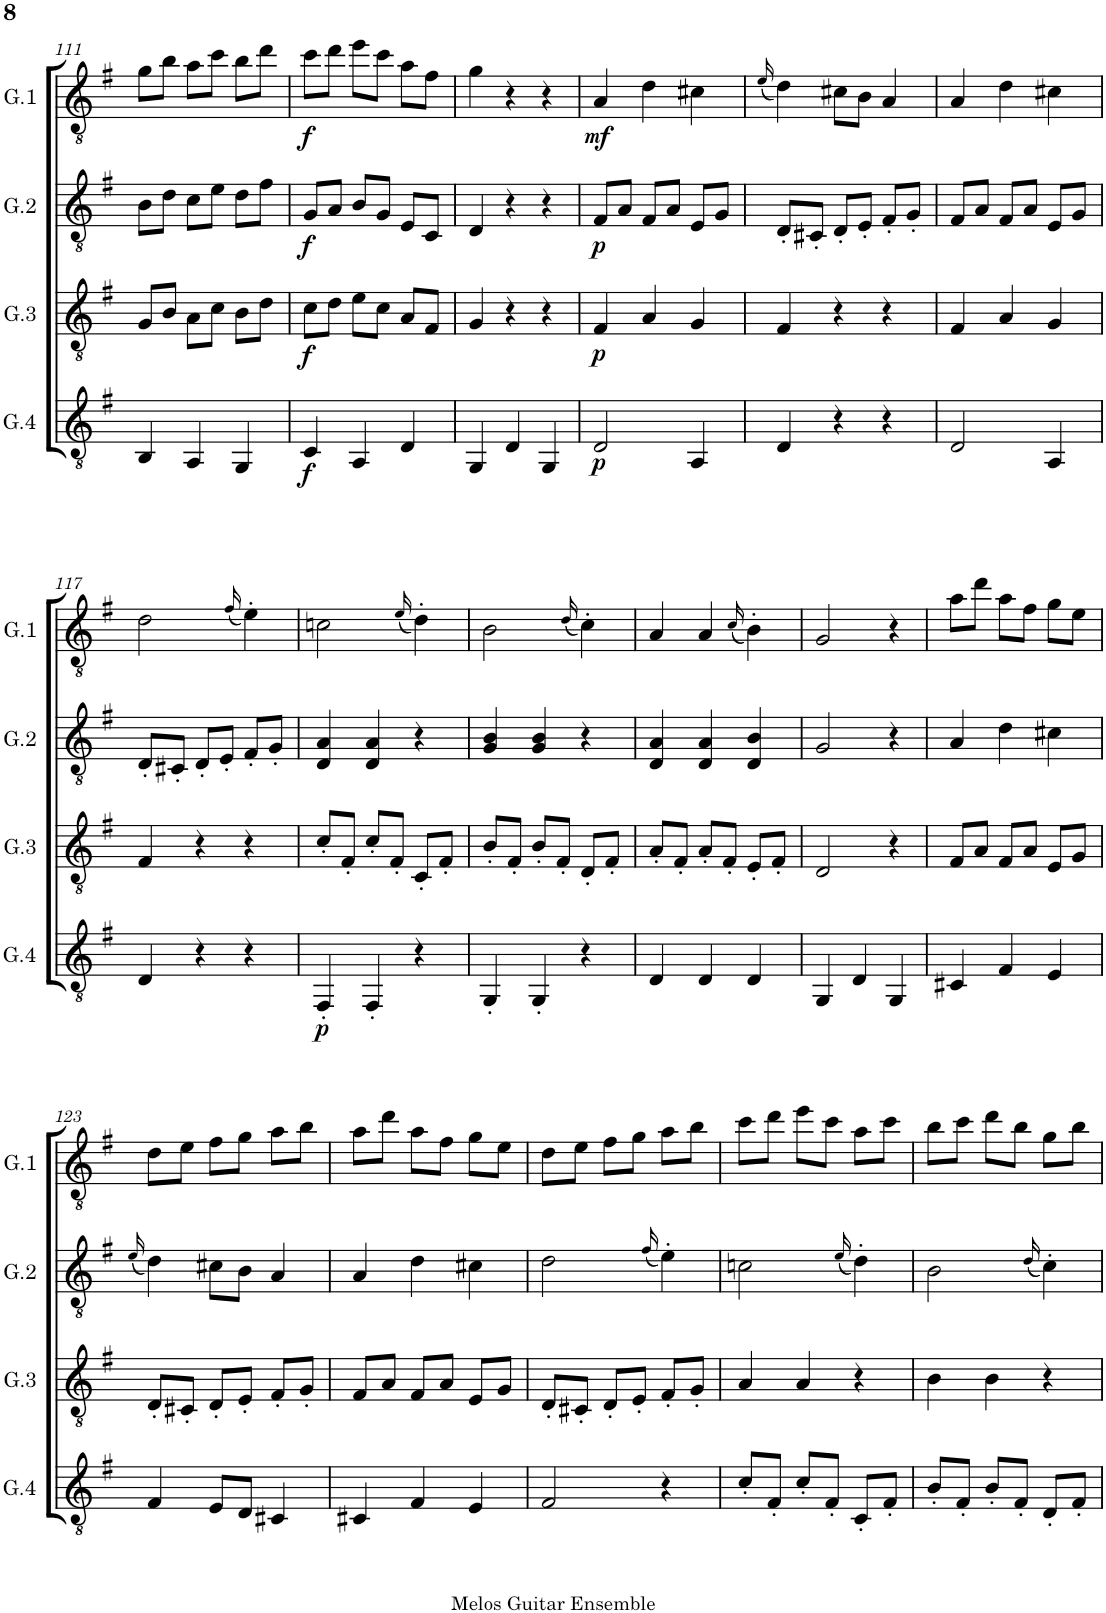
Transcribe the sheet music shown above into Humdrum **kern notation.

**kern	**dynam	**kern	**dynam	**kern	**dynam	**kern	**dynam
*part4	*part4	*part3	*part3	*part2	*part2	*part1	*part1
*staff4	*staff4	*staff3	*staff3	*staff2	*staff2	*staff1	*staff1
*I"G.4	*	*I"G.3	*	*I"G.2	*	*I"G.1	*
*I'G.4	*	*I'G.3	*	*I'G.2	*	*I'G.1	*
!!LO:PB:g=z
*clefGv2	*	*clefGv2	*	*clefGv2	*	*clefGv2	*
*k[f#]	*	*k[f#]	*	*k[f#]	*	*k[f#]	*
*M3/4	*	*M3/4	*	*M3/4	*	*M3/4	*
=111	=111	=111	=111	=111	=111	=111	=111
4BB/	.	8G/L	.	8B\L	.	8g\L	.
.	.	8B/J	.	8d\J	.	8b\J	.
4AA/	.	8A\L	.	8c\L	.	8a\L	.
.	.	8c\J	.	8e\J	.	8cc\J	.
4GG/	.	8B\L	.	8d\L	.	8b\L	.
.	.	8d\J	.	8f#\J	.	8dd\J	.
=112	=112	=112	=112	=112	=112	=112	=112
!	!LO:DY:b	!	!LO:DY:b	!	!LO:DY:b	!	!LO:DY:b
4C/	f	8c\L	f	8G/L	f	8cc\L	f
.	.	8d\J	.	8A/J	.	8dd\J	.
4AA/	.	8e\L	.	8B/L	.	8ee\L	.
.	.	8c\J	.	8G/J	.	8cc\J	.
4D/	.	8A/L	.	8E/L	.	8a\L	.
.	.	8F#/J	.	8C/J	.	8f#\J	.
=113	=113	=113	=113	=113	=113	=113	=113
4GG/	.	4G/	.	4D/	.	4g\	.
4D/	.	4r	.	4r	.	4r	.
4GG/	.	4r	.	4r	.	4r	.
=114	=114	=114	=114	=114	=114	=114	=114
!	!LO:DY:b	!	!LO:DY:b	!	!LO:DY:b	!	!LO:DY:b
2D/	p	4F#/	p	8F#/L	p	4A/	mf
.	.	.	.	8A/J	.	.	.
.	.	4A/	.	8F#/L	.	4d\	.
.	.	.	.	8A/J	.	.	.
4AA/	.	4G/	.	8E/L	.	4c#X\	.
.	.	.	.	8G/J	.	.	.
=115	=115	=115	=115	=115	=115	=115	=115
.	.	.	.	.	.	(16qe/	.
4D/	.	4F#/	.	8D'/L	.	4d\)	.
.	.	.	.	8C#X'/J	.	.	.
4r	.	4r	.	8D'/L	.	8c#X\L	.
.	.	.	.	8E'/J	.	8B\J	.
4r	.	4r	.	8F#'/L	.	4A/	.
.	.	.	.	8G'/J	.	.	.
=116	=116	=116	=116	=116	=116	=116	=116
2D/	.	4F#/	.	8F#/L	.	4A/	.
.	.	.	.	8A/J	.	.	.
.	.	4A/	.	8F#/L	.	4d\	.
.	.	.	.	8A/J	.	.	.
4AA/	.	4G/	.	8E/L	.	4c#X\	.
.	.	.	.	8G/J	.	.	.
!!LO:LB:g=z
=117	=117	=117	=117	=117	=117	=117	=117
4D/	.	4F#/	.	8D'/L	.	2d\	.
.	.	.	.	8C#X'/J	.	.	.
4r	.	4r	.	8D'/L	.	.	.
.	.	.	.	8E'/J	.	.	.
.	.	.	.	.	.	(16qf#/	.
4r	.	4r	.	8F#'/L	.	4e'\)	.
.	.	.	.	8G'/J	.	.	.
=118	=118	=118	=118	=118	=118	=118	=118
!	!LO:DY:b	!	!	!	!	!	!
4FF#'/	p	8c'/L	.	4D/ 4A/	.	2cn\	.
.	.	8F#'/J	.	.	.	.	.
4FF#'/	.	8c'/L	.	4D/ 4A/	.	.	.
.	.	8F#'/J	.	.	.	.	.
.	.	.	.	.	.	(16qe/	.
4r	.	8C'/L	.	4r	.	4d'\)	.
.	.	8F#'/J	.	.	.	.	.
=119	=119	=119	=119	=119	=119	=119	=119
4GG'/	.	8B'/L	.	4G/ 4B/	.	2B\	.
.	.	8F#'/J	.	.	.	.	.
4GG'/	.	8B'/L	.	4G/ 4B/	.	.	.
.	.	8F#'/J	.	.	.	.	.
.	.	.	.	.	.	(16qd/	.
4r	.	8D'/L	.	4r	.	4c'\)	.
.	.	8F#'/J	.	.	.	.	.
=120	=120	=120	=120	=120	=120	=120	=120
4D/	.	8A'/L	.	4D/ 4A/	.	4A/	.
.	.	8F#'/J	.	.	.	.	.
4D/	.	8A'/L	.	4D/ 4A/	.	4A/	.
.	.	8F#'/J	.	.	.	.	.
.	.	.	.	.	.	(16qc/	.
4D/	.	8E'/L	.	4D/ 4B/	.	4B'\)	.
.	.	8F#'/J	.	.	.	.	.
=121	=121	=121	=121	=121	=121	=121	=121
4GG/	.	2D/	.	2G/	.	2G/	.
4D/	.	.	.	.	.	.	.
4GG/	.	4r	.	4r	.	4r	.
=122	=122	=122	=122	=122	=122	=122	=122
4C#X/	.	8F#/L	.	4A/	.	8a\L	.
.	.	8A/J	.	.	.	8dd\J	.
4F#/	.	8F#/L	.	4d\	.	8a\L	.
.	.	8A/J	.	.	.	8f#\J	.
4E/	.	8E/L	.	4c#X\	.	8g\L	.
.	.	8G/J	.	.	.	8e\J	.
!!LO:LB:g=z
=123	=123	=123	=123	=123	=123	=123	=123
.	.	.	.	(16qe/	.	.	.
4F#/	.	8D'/L	.	4d\)	.	8d\L	.
.	.	8C#X'/J	.	.	.	8e\J	.
8E/L	.	8D'/L	.	8c#X\L	.	8f#\L	.
8D/J	.	8E'/J	.	8B\J	.	8g\J	.
4C#X/	.	8F#'/L	.	4A/	.	8a\L	.
.	.	8G'/J	.	.	.	8b\J	.
=124	=124	=124	=124	=124	=124	=124	=124
4C#X/	.	8F#/L	.	4A/	.	8a\L	.
.	.	8A/J	.	.	.	8dd\J	.
4F#/	.	8F#/L	.	4d\	.	8a\L	.
.	.	8A/J	.	.	.	8f#\J	.
4E/	.	8E/L	.	4c#X\	.	8g\L	.
.	.	8G/J	.	.	.	8e\J	.
=125	=125	=125	=125	=125	=125	=125	=125
2F#/	.	8D'/L	.	2d\	.	8d\L	.
.	.	8C#X'/J	.	.	.	8e\J	.
.	.	8D'/L	.	.	.	8f#\L	.
.	.	8E'/J	.	.	.	8g\J	.
.	.	.	.	(16qf#/	.	.	.
4r	.	8F#'/L	.	4e'\)	.	8a\L	.
.	.	8G'/J	.	.	.	8b\J	.
=126	=126	=126	=126	=126	=126	=126	=126
8c'/L	.	4A/	.	2cn\	.	8cc\L	.
8F#'/J	.	.	.	.	.	8dd\J	.
8c'/L	.	4A/	.	.	.	8ee\L	.
8F#'/J	.	.	.	.	.	8cc\J	.
.	.	.	.	(16qe/	.	.	.
8C'/L	.	4r	.	4d'\)	.	8a\L	.
8F#'/J	.	.	.	.	.	8cc\J	.
=127	=127	=127	=127	=127	=127	=127	=127
8B'/L	.	4B\	.	2B\	.	8b\L	.
8F#'/J	.	.	.	.	.	8cc\J	.
8B'/L	.	4B\	.	.	.	8dd\L	.
8F#'/J	.	.	.	.	.	8b\J	.
.	.	.	.	(16qd/	.	.	.
8D'/L	.	4r	.	4c'\)	.	8g\L	.
8F#'/J	.	.	.	.	.	8b\J	.
=	=	=	=	=	=	=	=
*-	*-	*-	*-	*-	*-	*-	*-
